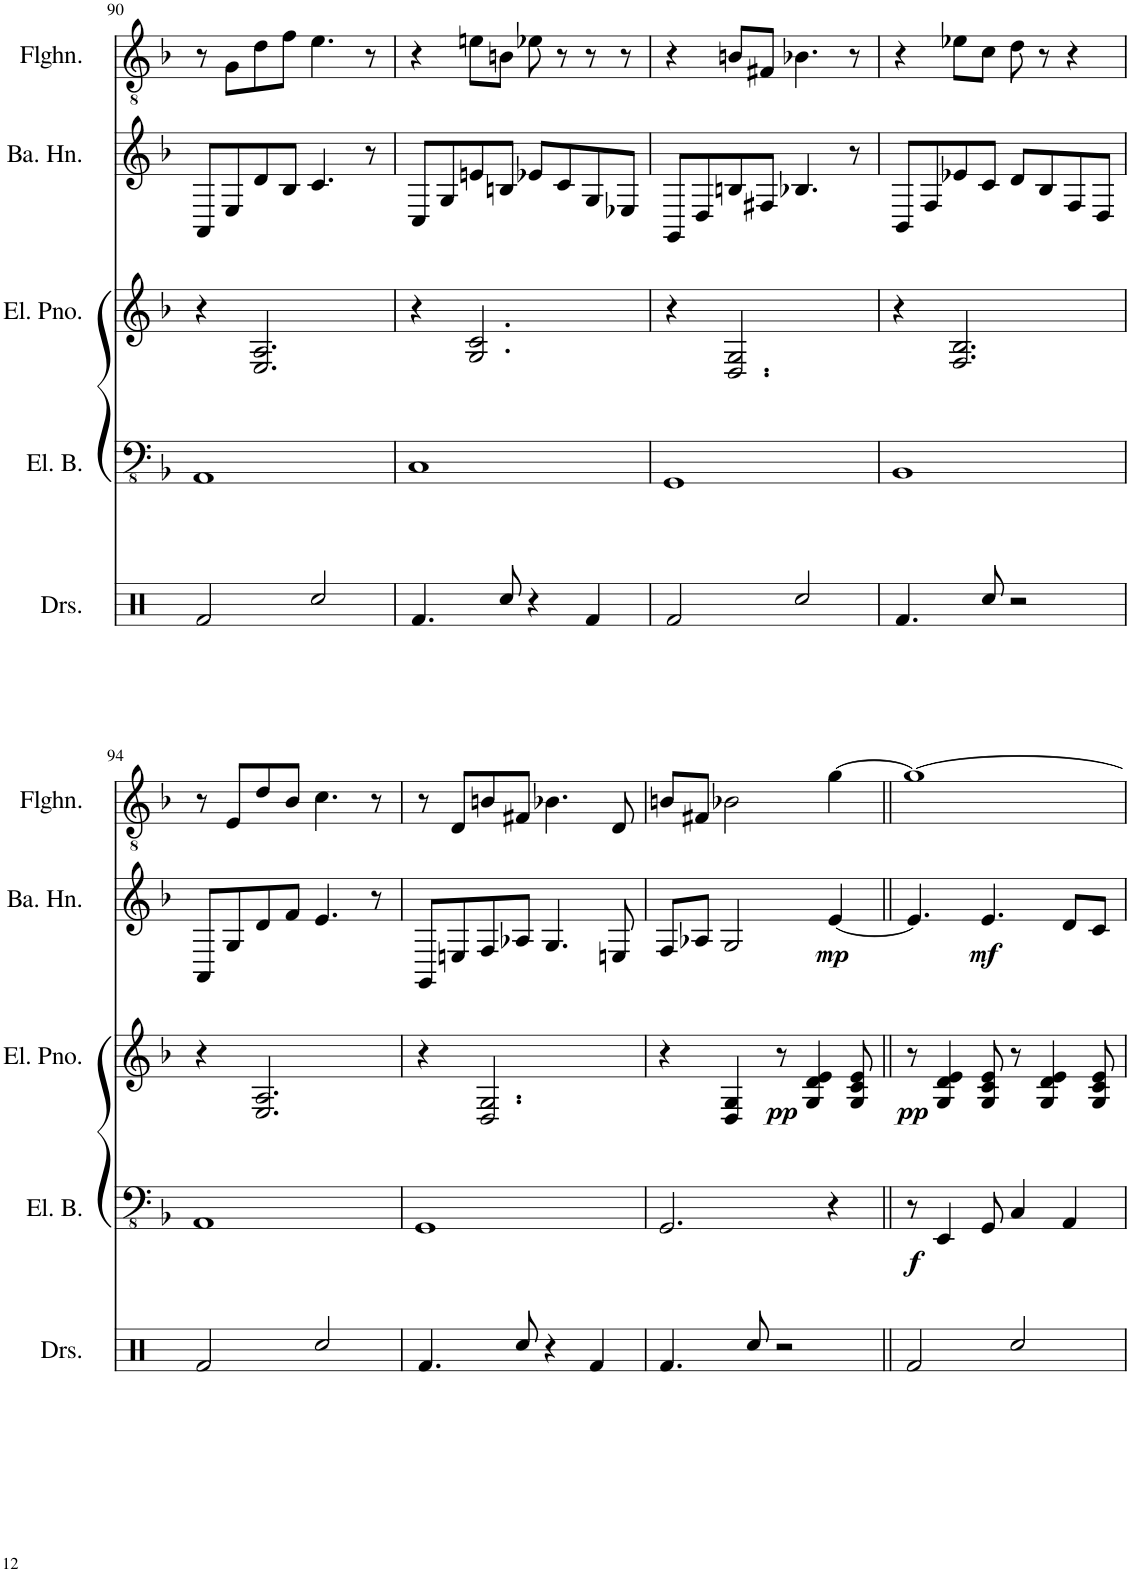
**kern	**kern	**dynam	**kern	**dynam	**kern	**dynam	**kern
*part5	*part4	*part4	*part3	*part3	*part2	*part2	*part1
*staff5	*staff4	*staff4	*staff3	*staff3	*staff2	*staff2	*staff1
*I"Drumset	*I"Electric Bass	*	*I"Electric Piano	*	*I"Basset Horn	*	*I"Flugelhorn
*I'Drs.	*I'El. B.	*	*I'El. Pno.	*	*I'Ba. Hn.	*	*I'Flghn.
!!LO:PB:g=z
*clefX	*clefFv4	*	*clefG2	*	*clefG2	*	*clefGv2
*	*	*	*	*	*ITrd1c2	*	*ITrd1c2
*k[]	*k[b-]	*	*k[b-]	*	*k[b-]	*	*k[b-]
*M4/4	*M4/4	*	*M4/4	*	*M4/4	*	*M4/4
=90	=90	=90	=90	=90	=90	=90	=90
2Rf/	1AAA	.	4r	.	8AA/L	.	8r
.	.	.	.	.	8E/	.	8G\L
.	.	.	2.E/ 2.A/	.	8d/	.	8d\
.	.	.	.	.	8B-/J	.	8f\J
2Rcc/	.	.	.	.	4.c/	.	4.e\
.	.	.	.	.	8r	.	8r
=91	=91	=91	=91	=91	=91	=91	=91
4.Rf/	1CC	.	4r	.	8C/L	.	4r
.	.	.	.	.	8G/	.	.
.	.	.	2.G/ 2.c/	.	8en/	.	8en\L
8Rcc/	.	.	.	.	8Bn/J	.	8Bn\J
4r	.	.	.	.	8e-X/L	.	8e-X\
.	.	.	.	.	8c/	.	8r
4Rf/	.	.	.	.	8G/	.	8r
.	.	.	.	.	8E-X/J	.	8r
=92	=92	=92	=92	=92	=92	=92	=92
2Rf/	1GGG	.	4r	.	8GG/L	.	4r
.	.	.	.	.	8D/	.	.
.	.	.	2.D/ 2.G/	.	8Bn/	.	8Bn/L
.	.	.	.	.	8F#X/J	.	8F#X/J
2Rcc/	.	.	.	.	4.B-X/	.	4.B-X\
.	.	.	.	.	8r	.	8r
=93	=93	=93	=93	=93	=93	=93	=93
4.Rf/	1BBB-	.	4r	.	8BB-/L	.	4r
.	.	.	.	.	8F/	.	.
.	.	.	2.F/ 2.B-/	.	8e-X/	.	8e-X\L
8Rcc/	.	.	.	.	8c/J	.	8c\J
2r	.	.	.	.	8d/L	.	8d\
.	.	.	.	.	8B-/	.	8r
.	.	.	.	.	8F/	.	4r
.	.	.	.	.	8D/J	.	.
!!LO:LB:g=z
=94	=94	=94	=94	=94	=94	=94	=94
2Rf/	1AAA	.	4r	.	8AA/L	.	8r
.	.	.	.	.	8G/	.	8E/L
.	.	.	2.E/ 2.A/	.	8d/	.	8d/
.	.	.	.	.	8f/J	.	8B-/J
2Rcc/	.	.	.	.	4.e/	.	4.c\
.	.	.	.	.	8r	.	8r
=95	=95	=95	=95	=95	=95	=95	=95
4.Rf/	1GGG	.	4r	.	8GG/L	.	8r
.	.	.	.	.	8En/	.	8D/L
.	.	.	2.D/ 2.G/	.	8F/	.	8Bn/
8Rcc/	.	.	.	.	8A-X/J	.	8F#X/J
4r	.	.	.	.	4.G/	.	4.B-X\
4Rf/	.	.	.	.	.	.	.
.	.	.	.	.	8En/	.	8D/
=96	=96	=96	=96	=96	=96	=96	=96
4.Rf/	2.GGG/	.	4r	.	8F/L	.	8Bn/L
.	.	.	.	.	8A-X/J	.	8F#X/J
.	.	.	4D/ 4G/	.	2G/	.	2B-X\
8Rcc/	.	.	.	.	.	.	.
!	!	!	!	!LO:DY:b	!	!	!
2r	.	.	8r	pp	.	.	.
.	.	.	4G/ 4d/ 4e/	.	.	.	.
!	!	!	!	!	!	!LO:DY:b	!
.	4r	.	.	.	[4e/	mp	[4g\
.	.	.	8G/ 8c/ 8e/	.	.	.	.
=97||	=97||	=97||	=97||	=97||	=97||	=97||	=97||
!	!	!LO:DY:b	!	!LO:DY:b	!	!	!
2Rf/	8r	f	8r	pp	4.e/]	.	1g_
.	4EEE/	.	4G/ 4d/ 4e/	.	.	.	.
!	!	!	!	!	!	!LO:DY:b	!
.	8GGG/	.	8G/ 8c/ 8e/	.	4.e/	mf	.
2Rcc/	4CC/	.	8r	.	.	.	.
.	.	.	4G/ 4d/ 4e/	.	.	.	.
.	4AAA/	.	.	.	8d/L	.	.
.	.	.	8G/ 8c/ 8e/	.	8c/J	.	.
=	=	=	=	=	=	=	=
*-	*-	*-	*-	*-	*-	*-	*-
